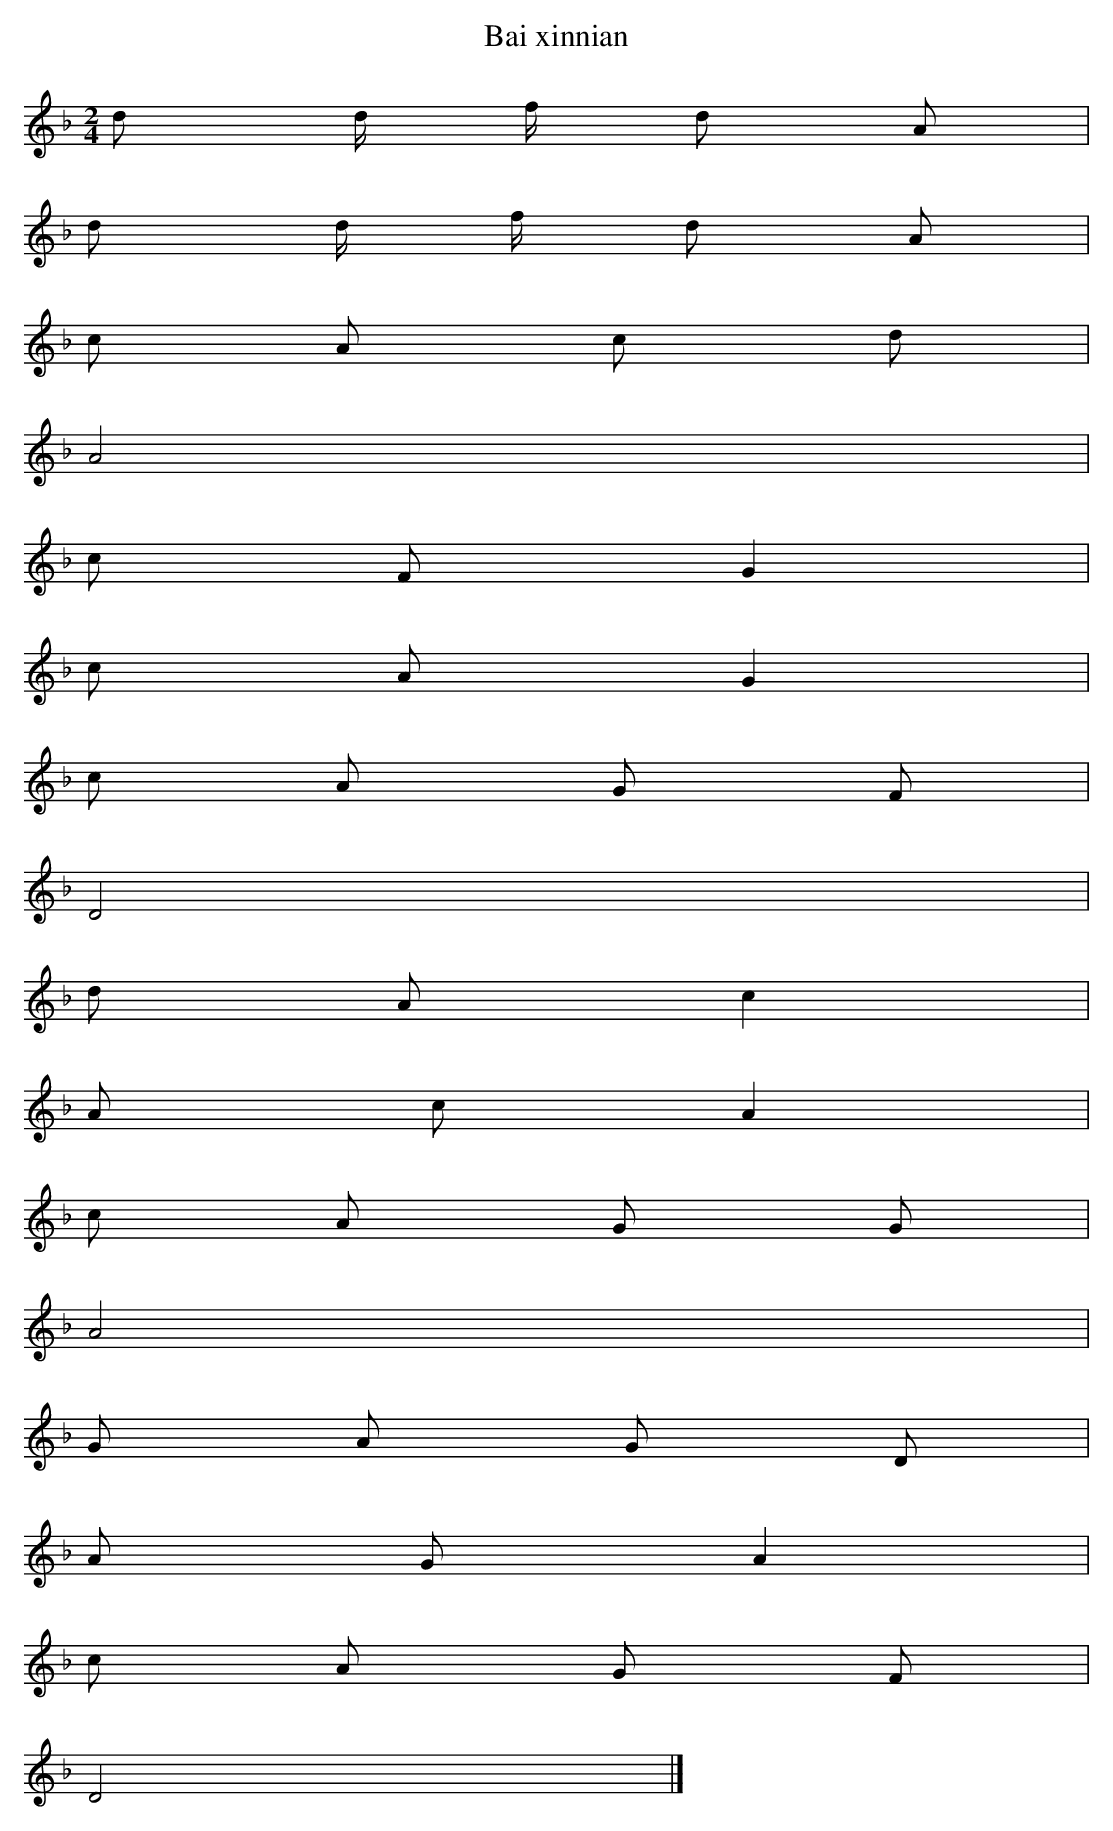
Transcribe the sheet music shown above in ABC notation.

X:1
T: Bai xinnian
L: 1/8
M: 2/4
K: F
d d/ f/ d A [I:setbarnb 1]|
d d/ f/ d A |
c A c d |
A4 |
c FG2 |
c AG2 |
c A G F |
D4 |
d Ac2 |
A cA2 |
c A G G |
A4 |
G A G D |
A GA2 |
c A G F |
D4 |]
